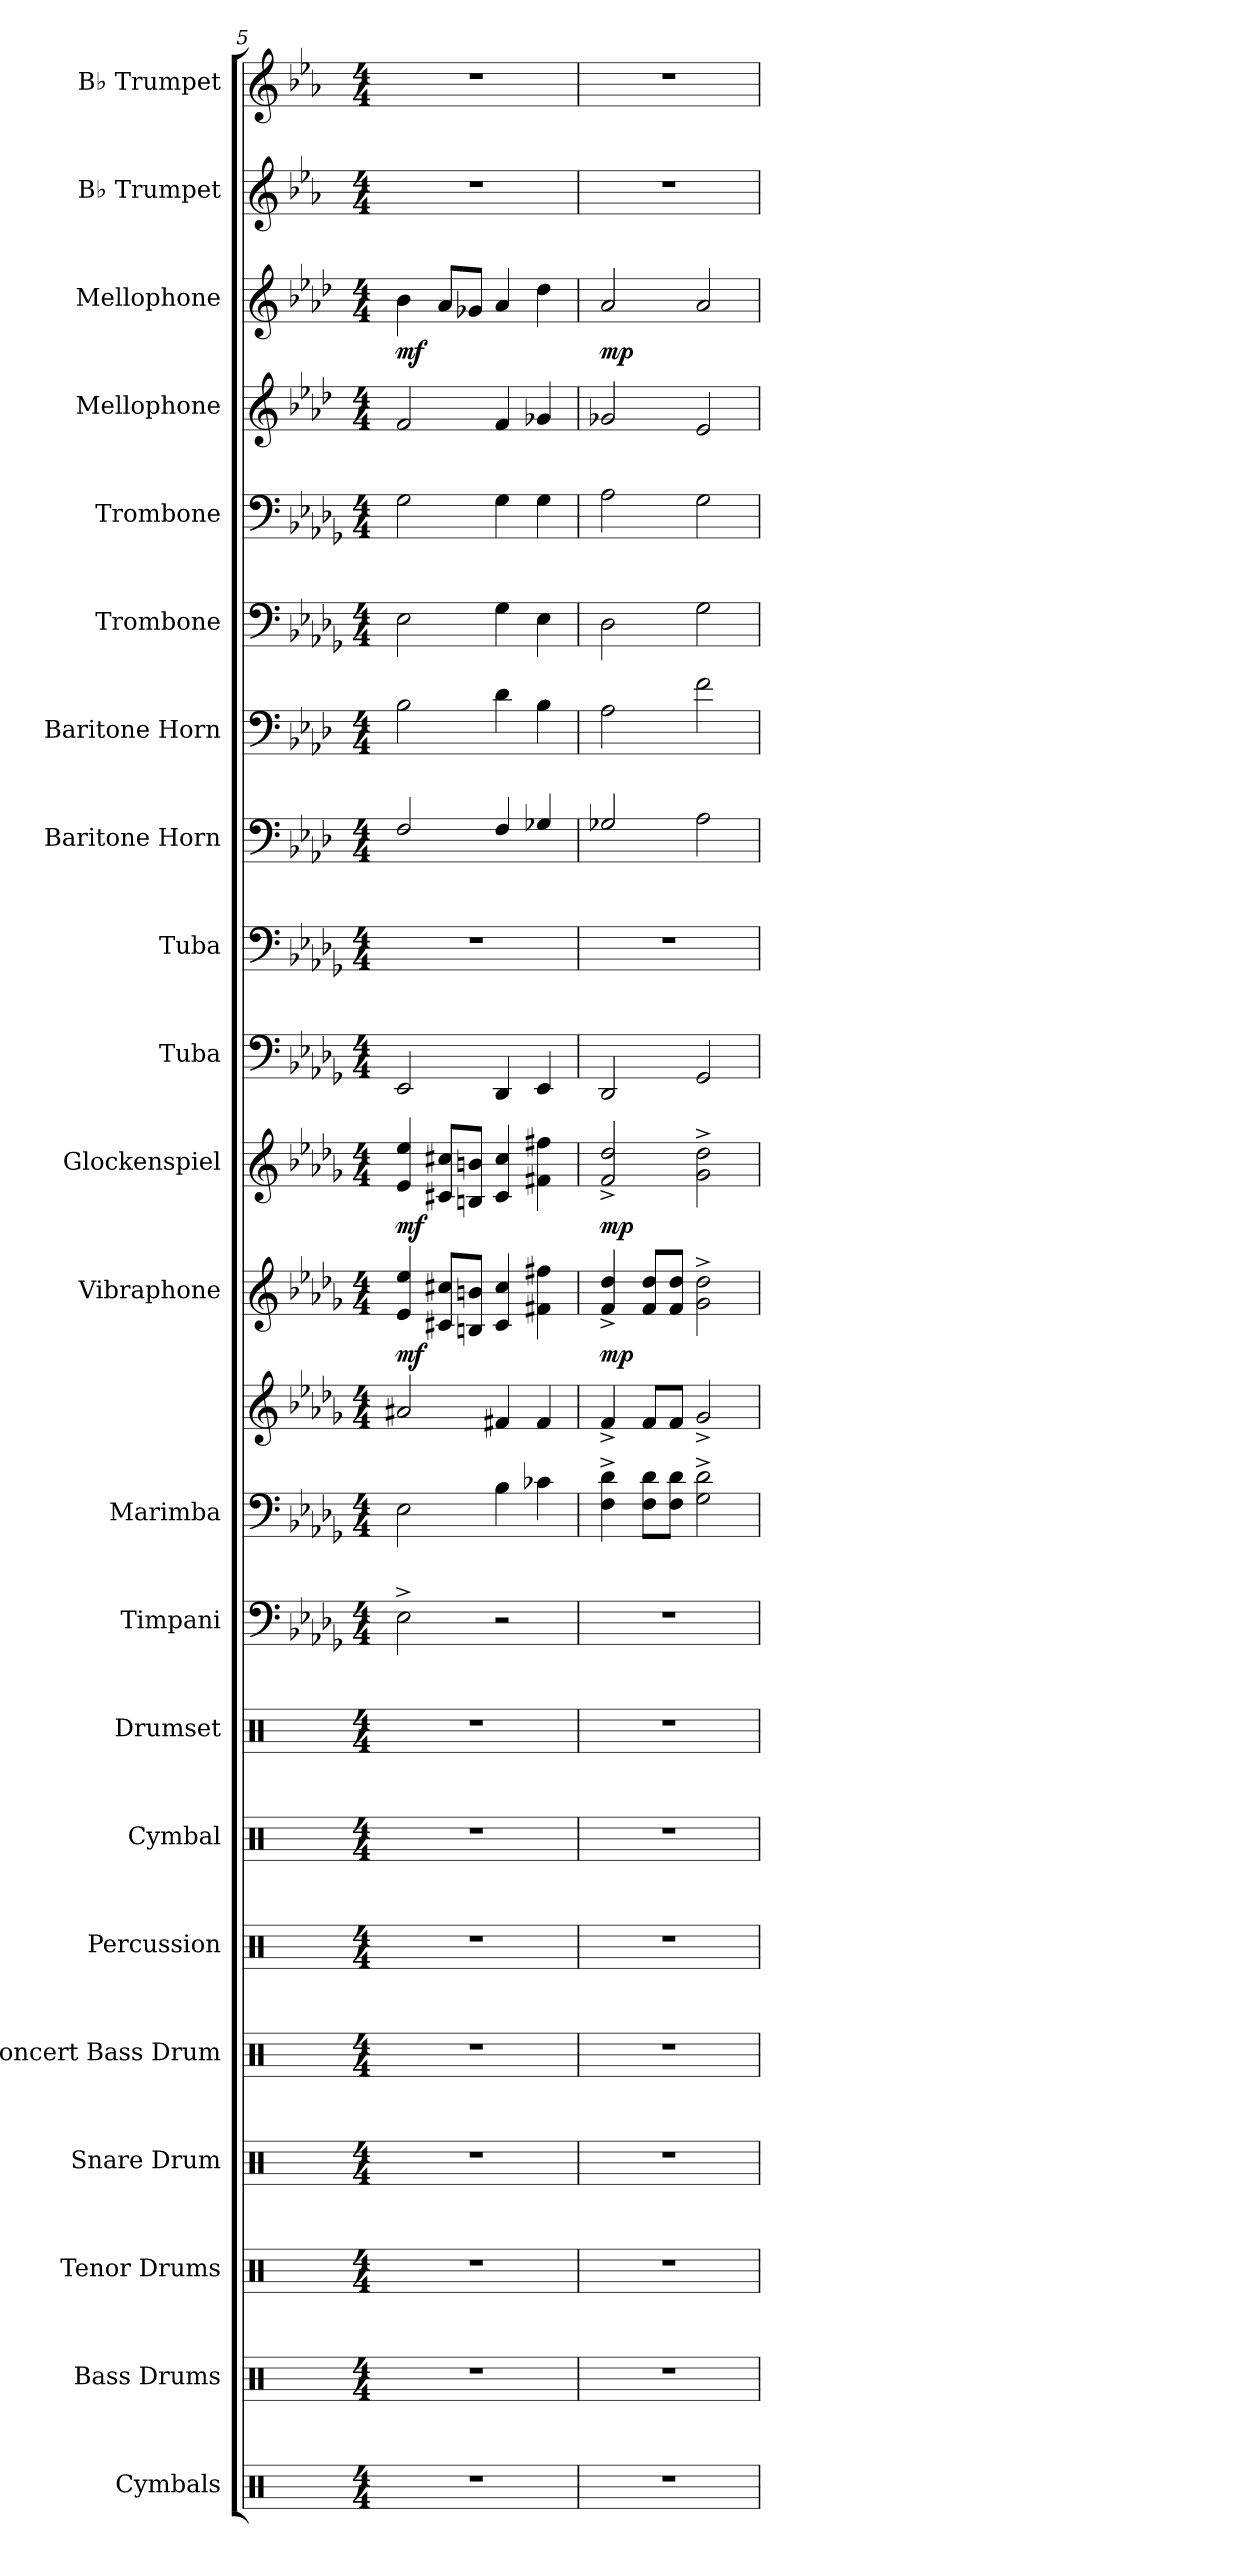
**kern	**kern	**kern	**kern	**kern	**kern	**kern	**kern	**kern	**kern	**kern	**dynam	**kern	**dynam	**kern	**dynam	**kern	**kern	**kern	**kern	**kern	**kern	**kern	**kern	**dynam	**kern	**kern
*part22	*part21	*part20	*part19	*part18	*part17	*part16	*part15	*part14	*part13	*part13	*part13	*part12	*part12	*part11	*part11	*part10	*part9	*part8	*part7	*part6	*part5	*part4	*part3	*part3	*part2	*part1
*staff23	*staff22	*staff21	*staff20	*staff19	*staff18	*staff17	*staff16	*staff15	*staff14	*staff13	*staff13/14	*staff12	*staff12	*staff11	*staff11	*staff10	*staff9	*staff8	*staff7	*staff6	*staff5	*staff4	*staff3	*staff3	*staff2	*staff1
*I"Cymbals	*I"Bass Drums	*I"Tenor Drums	*I"Snare Drum	*I"Concert Bass Drum	*I"Percussion	*I"Cymbal	*I"Drumset	*I"Timpani	*I"Marimba	*	*	*I"Vibraphone	*	*I"Glockenspiel	*	*I"Tuba	*I"Tuba	*I"Baritone Horn	*I"Baritone Horn	*I"Trombone	*I"Trombone	*I"Mellophone	*I"Mellophone	*	*I"B♭ Trumpet	*I"B♭ Trumpet
*I'Cym.	*I'B.D.	*I'T.D.	*I'S.D.	*I'Con. BD	*I'Perc.	*I'Cym.	*I'D. Set	*I'Timp.	*I'Mrm.	*	*	*I'Vib.	*	*I'Glock.	*	*I'Tba.	*I'Tba.	*I'Bar. Hn.	*I'Bar. Hn.	*I'Tbn.	*I'Tbn.	*I'Mello	*I'Mello	*	*I'B♭ Tpt.	*I'B♭ Tpt.
*clefX	*clefX	*clefX	*clefX	*clefX	*clefX	*clefX	*clefX	*clefF4	*clefF4	*clefG2	*	*clefG2	*	*clefG2	*	*clefF4	*clefF4	*clefF4	*clefF4	*clefF4	*clefF4	*clefG2	*clefG2	*	*clefG2	*clefG2
*	*	*	*	*	*	*	*	*	*	*	*	*	*	*ITrd-14c-24	*	*	*	*ITrd4c7	*ITrd4c7	*	*	*ITrd4c7	*ITrd4c7	*	*ITrd1c2	*ITrd1c2
*k[]	*k[]	*k[]	*k[]	*k[]	*k[]	*k[]	*k[]	*k[b-e-a-d-g-]	*k[b-e-a-d-g-]	*k[b-e-a-d-g-]	*	*k[b-e-a-d-g-]	*	*k[b-e-a-d-g-]	*	*k[b-e-a-d-g-]	*k[b-e-a-d-g-]	*k[b-e-a-d-g-]	*k[b-e-a-d-g-]	*k[b-e-a-d-g-]	*k[b-e-a-d-g-]	*k[b-e-a-d-g-]	*k[b-e-a-d-g-]	*	*k[b-e-a-d-g-]	*k[b-e-a-d-g-]
*M4/4	*M4/4	*M4/4	*M4/4	*M4/4	*M4/4	*M4/4	*M4/4	*M4/4	*M4/4	*M4/4	*	*M4/4	*	*M4/4	*	*M4/4	*M4/4	*M4/4	*M4/4	*M4/4	*M4/4	*M4/4	*M4/4	*	*M4/4	*M4/4
*MM65	*MM65	*MM65	*MM65	*MM65	*MM65	*MM65	*MM65	*MM65	*MM65	*MM65	*	*MM65	*	*MM65	*	*MM65	*MM65	*MM65	*MM65	*MM65	*MM65	*MM65	*MM65	*	*MM65	*MM65
=5	=5	=5	=5	=5	=5	=5	=5	=5	=5	=5	=5	=5	=5	=5	=5	=5	=5	=5	=5	=5	=5	=5	=5	=5	=5	=5
!	!	!	!	!	!	!	!	!	!	!	!LO:DY:b=2	!	!	!	!	!	!	!	!	!	!	!	!	!	!	!
!	!	!	!	!	!	!	!	!	!	!	!LO:DY:n=1:b	!	!LO:DY:b	!	!LO:DY:b	!	!	!	!	!	!	!	!	!LO:DY:b	!	!
1r	1r	1r	1r	1r	1r	1r	1r	2E-^\	2E-\	2a#X/	mf mf	4e-/ 4ee-/	mf	4eee-/ 4eeee-/	mf	2EE-/	1r	2BB-/	2E-\	2E-\	2G-\	2B-/	4e-\	mf	1r	1r
.	.	.	.	.	.	.	.	.	.	.	.	8c#X/ 8cc#X/L	.	8ccc#X/ 8cccc#X/L	.	.	.	.	.	.	.	.	8d-/L	.	.	.
.	.	.	.	.	.	.	.	.	.	.	.	8Bn/ 8bn/J	.	8bbn/ 8bbbn/J	.	.	.	.	.	.	.	.	8c-X/J	.	.	.
.	.	.	.	.	.	.	.	2r	4B-\	4f#X/	.	4c#/ 4cc#/	.	4ccc#/ 4cccc#/	.	4DD-/	.	4BB-/	4G-\	4G-\	4G-\	4B-/	4d-/	.	.	.
.	.	.	.	.	.	.	.	.	4c-X\	4f#/	.	4f#X\ 4ff#X\	.	4fff#X\ 4ffff#X\	.	4EE-/	.	4C-X/	4E-\	4E-\	4G-\	4c-X/	4g-\	.	.	.
=6	=6	=6	=6	=6	=6	=6	=6	=6	=6	=6	=6	=6	=6	=6	=6	=6	=6	=6	=6	=6	=6	=6	=6	=6	=6	=6
!	!	!	!	!	!	!	!	!	!	!	!LO:DY:b=2	!	!	!	!	!	!	!	!	!	!	!	!	!	!	!
!	!	!	!	!	!	!	!	!	!	!	!LO:DY:n=1:b	!	!LO:DY:b	!	!LO:DY:b	!	!	!	!	!	!	!	!	!LO:DY:b	!	!
1r	1r	1r	1r	1r	1r	1r	1r	1r	4F\^ 4d-\^	4f^/	mp mp	4f/^ 4dd-/^	mp	2fff/^ 2dddd-/^	mp	2DD-/	1r	2C-X/	2D-\	2D-\	2A-\	2c-X/	2d-/	mp	1r	1r
.	.	.	.	.	.	.	.	.	8F\ 8d-\L	8f/L	.	8f/ 8dd-/L	.	.	.	.	.	.	.	.	.	.	.	.	.	.
.	.	.	.	.	.	.	.	.	8F\ 8d-\J	8f/J	.	8f/ 8dd-/J	.	.	.	.	.	.	.	.	.	.	.	.	.	.
.	.	.	.	.	.	.	.	.	2G-\^ 2d-\^	2g-^/	.	2g-\^ 2dd-\^	.	2ggg-\^ 2dddd-\^	.	2GG-/	.	2D-\	2B-\	2G-\	2G-\	2A-/	2d-/	.	.	.
=	=	=	=	=	=	=	=	=	=	=	=	=	=	=	=	=	=	=	=	=	=	=	=	=	=	=
*-	*-	*-	*-	*-	*-	*-	*-	*-	*-	*-	*-	*-	*-	*-	*-	*-	*-	*-	*-	*-	*-	*-	*-	*-	*-	*-
